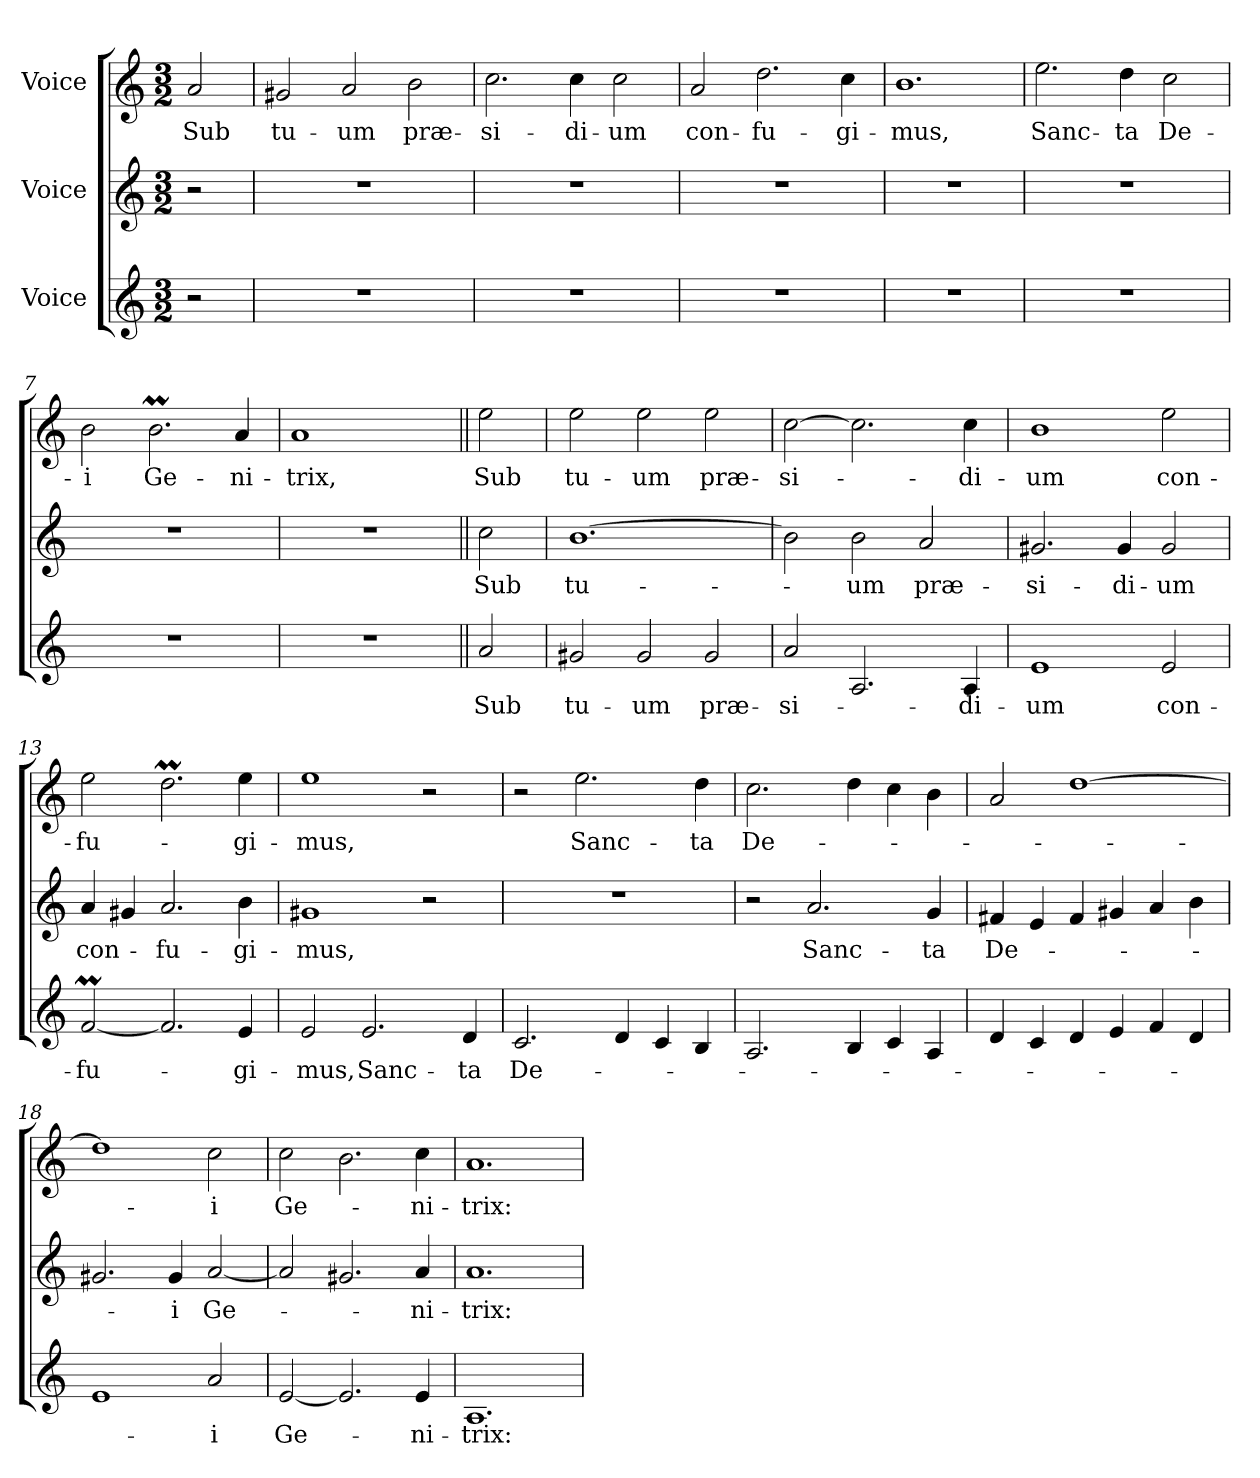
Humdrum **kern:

**kern	**text	**kern	**text	**kern	**text
*part3	*part3	*part2	*part2	*part1	*part1
*staff3	*staff3	*staff2	*staff2	*staff1	*staff1
*I"Voice	*	*I"Voice	*	*I"Voice	*
*clefG2	*	*clefG2	*	*clefG2	*
*k[]	*	*k[]	*	*k[]	*
*M3/2	*	*M3/2	*	*M3/2	*
=1	=1	=1	=1	=1	=1
2r	.	2r	.	2a/	Sub
=2	=2	=2	=2	=2	=2
1.r	.	1.r	.	2g#X/	tu-
.	.	.	.	2a/	-um
.	.	.	.	2b\	præ-
=3	=3	=3	=3	=3	=3
1.r	.	1.r	.	2.cc\	-si-
.	.	.	.	4cc\	-di-
.	.	.	.	2cc\	-um
=4	=4	=4	=4	=4	=4
1.r	.	1.r	.	2a/	con-
.	.	.	.	2.dd\	-fu-
.	.	.	.	4cc\	-gi-
=5	=5	=5	=5	=5	=5
1.r	.	1.r	.	1.b	-mus,
=6	=6	=6	=6	=6	=6
1.r	.	1.r	.	2.ee\	Sanc-
.	.	.	.	4dd\	-ta
.	.	.	.	2cc\	De-
=7	=7	=7	=7	=7	=7
1.r	.	1.r	.	2b\	-i
.	.	.	.	2.bm\	Ge-
.	.	.	.	4a/	-ni-
=8	=8	=8	=8	=8	=8
1.r	.	1.r	.	1a	-trix,
.	.	.	.	2ryy	.
=9||	=9||	=9||	=9||	=9||	=9||
2a/	Sub	2cc\	Sub	2ee\	Sub
=10	=10	=10	=10	=10	=10
2g#X/	tu-	[1.b	tu-	2ee\	tu-
2g#/	-um	.	.	2ee\	-um
2g#/	præ-	.	.	2ee\	præ-
=11	=11	=11	=11	=11	=11
2a/	-si-	2b\]	.	[2cc\	-si-
2.A/	.	2b\	-um	2.cc\]	.
.	.	2a/	præ-	.	.
4A/	-di-	.	.	4cc\	-di-
=12	=12	=12	=12	=12	=12
1e	-um	2.g#X/	-si-	1b	-um
.	.	4g#/	-di-	.	.
2e/	con-	2g#/	-um	2ee\	con-
=13	=13	=13	=13	=13	=13
[2fM/	-fu-	4a/	con-	2ee\	-fu-
.	.	4g#X/	.	.	.
2.f/]	.	2.a/	-fu-	2.ddM\	.
4e/	-gi-	4b\	-gi-	4ee\	-gi-
=14	=14	=14	=14	=14	=14
2e/	-mus,	1g#X	-mus,	1ee	-mus,
2.e/	Sanc-	.	.	.	.
.	.	2r	.	2r	.
4d/	-ta	.	.	.	.
=15	=15	=15	=15	=15	=15
2.c/	De-	1.r	.	2r	.
.	.	.	.	2.ee\	Sanc-
4d/	.	.	.	.	.
4c/	.	.	.	.	.
4B/	.	.	.	4dd\	-ta
=16	=16	=16	=16	=16	=16
2.A/	.	2r	.	2.cc\	De-
.	.	2.a/	Sanc-	.	.
4B/	.	.	.	4dd\	.
4c/	.	.	.	4cc\	.
4A/	.	4g/	-ta	4b\	.
=17	=17	=17	=17	=17	=17
4d/	.	4f#X/	De-	2a/	.
4c/	.	4e/	.	.	.
4d/	.	4f#/	.	[1dd	.
4e/	.	4g#X/	.	.	.
4f/	.	4a/	.	.	.
4d/	.	4b\	.	.	.
=18	=18	=18	=18	=18	=18
1e	.	2.g#X/	.	1dd]	.
.	.	4g#/	-i	.	.
2a/	-i	[2a/	Ge-	2cc\	-i
=19	=19	=19	=19	=19	=19
[2e/	Ge-	2a/]	.	2cc\	Ge-
2.e/]	.	2.g#X/	.	2.b\	.
4e/	-ni-	4a/	-ni-	4cc\	-ni-
=20	=20	=20	=20	=20	=20
1.A	-trix:	1.a	-trix:	1.a	-trix:
=	=	=	=	=	=
*-	*-	*-	*-	*-	*-
